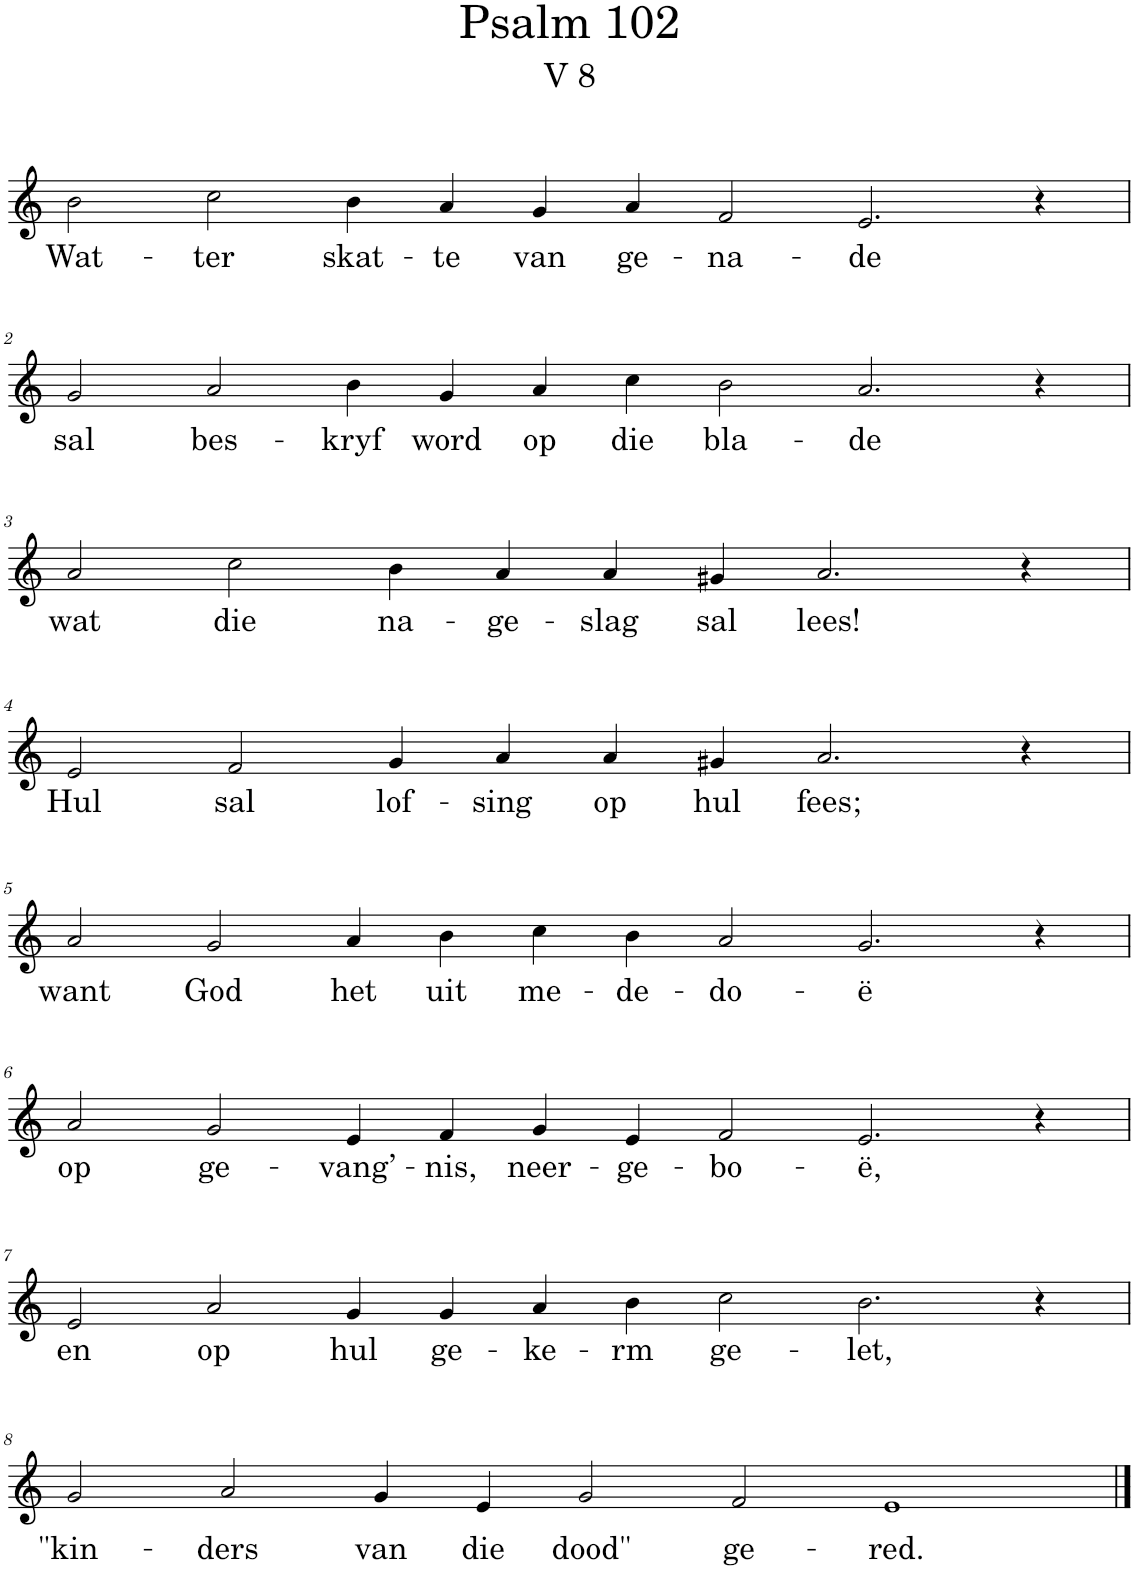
**kern	**text
*part1	*part1
*staff1	*staff1
*I"Pipe Organ	*
*I'Org.	*
*clefG2	*
*k[]	*
*M14/4	*
=1	=1
!	!LO:LY:b
2b\	Wat-
!	!LO:LY:b
2cc\	-ter
!	!LO:LY:b
4b\	skat-
!	!LO:LY:b
4a/	-te
!	!LO:LY:b
4g/	van
!	!LO:LY:b
4a/	ge-
!	!LO:LY:b
2f/	-na-
!	!LO:LY:b
2.e/	-de
4r	.
!!LO:LB:g=z
=2	=2
!	!LO:LY:b
2g/	sal
!	!LO:LY:b
2a/	bes-
!	!LO:LY:b
4b\	-kryf
!	!LO:LY:b
4g/	word
!	!LO:LY:b
4a/	op
!	!LO:LY:b
4cc\	die
!	!LO:LY:b
2b\	bla-
!	!LO:LY:b
2.a/	-de
4r	.
!!LO:LB:g=z
=3	=3
*M12/4	*
!	!LO:LY:b
2a/	wat
!	!LO:LY:b
2cc\	die
!	!LO:LY:b
4b\	na-
!	!LO:LY:b
4a/	-ge-
!	!LO:LY:b
4a/	-slag
!	!LO:LY:b
4g#X/	sal
!	!LO:LY:b
2.a/	lees!
4r	.
!!LO:LB:g=z
=4	=4
!	!LO:LY:b
2e/	Hul
!	!LO:LY:b
2f/	sal
!	!LO:LY:b
4g/	lof-
!	!LO:LY:b
4a/	-sing
!	!LO:LY:b
4a/	op
!	!LO:LY:b
4g#X/	hul
!	!LO:LY:b
2.a/	fees;
4r	.
!!LO:LB:g=z
=5	=5
*M14/4	*
!	!LO:LY:b
2a/	want
!	!LO:LY:b
2g/	God
!	!LO:LY:b
4a/	het
!	!LO:LY:b
4b\	uit
!	!LO:LY:b
4cc\	me-
!	!LO:LY:b
4b\	-de-
!	!LO:LY:b
2a/	-do-
!	!LO:LY:b
2.g/	-ë
4r	.
!!LO:LB:g=z
=6	=6
!	!LO:LY:b
2a/	op
!	!LO:LY:b
2g/	ge-
!	!LO:LY:b
4e/	-vang’-
!	!LO:LY:b
4f/	-nis,
!	!LO:LY:b
4g/	neer-
!	!LO:LY:b
4e/	-ge-
!	!LO:LY:b
2f/	-bo-
!	!LO:LY:b
2.e/	-ë,
4r	.
!!LO:LB:g=z
=7	=7
!	!LO:LY:b
2e/	en
!	!LO:LY:b
2a/	op
!	!LO:LY:b
4g/	hul
!	!LO:LY:b
4g/	ge-
!	!LO:LY:b
4a/	-ke-
!	!LO:LY:b
4b\	-rm
!	!LO:LY:b
2cc\	ge-
!	!LO:LY:b
2.b\	-let,
4r	.
!!LO:LB:g=z
=8	=8
!	!LO:LY:b
2g/	"kin-
!	!LO:LY:b
2a/	-ders
!	!LO:LY:b
4g/	van
!	!LO:LY:b
4e/	die
!	!LO:LY:b
2g/	dood"
!	!LO:LY:b
2f/	ge-
!	!LO:LY:b
1e	-red.
==	==
*-	*-
